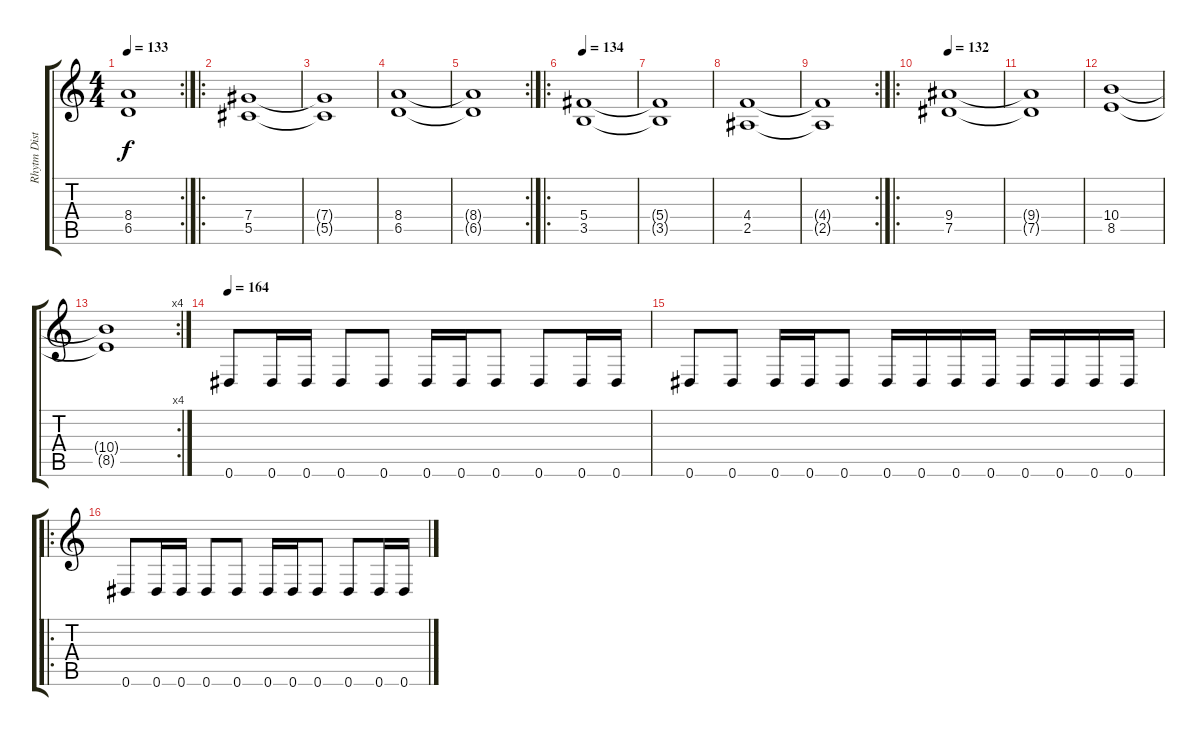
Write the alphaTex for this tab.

\track ("Rhytm Distortion" "Rhytm Dist") {instrument distortionguitar}
\staff {score tabs}
\tuning (Eb4 Bb3 Gb3 Db3 Ab2 Eb2) {hide}
\rc 2
\ts (4 4)
\tempo 133
\clef g2
\ks c
(8.4{t} 6.5{t}).1{dy f} |
\ro
(7.4 5.5).1 |
(7.4{t} 5.5{t}).1 |
(8.4 6.5).1 |
\rc 2
(8.4{t} 6.5{t}).1 |
\ro
\tempo 134
(5.4 3.5).1 |
(5.4{t} 3.5{t}).1 |
(4.4 2.5).1 |
\rc 2
(4.4{t} 2.5{t}).1 |
\ro
\tempo 132
(9.4 7.5).1 |
(9.4{t} 7.5{t}).1 |
(10.4 8.5).1 |
\rc 4
(10.4{t} 8.5{t}).1 |
\tempo 150
\tempo 164
0.6.8 0.6.16 0.6.16 0.6.8 0.6.8 0.6.16 0.6.16 0.6.8 0.6.8 0.6.16 0.6.16 |
0.6.8 0.6.8 0.6.16 0.6.16 0.6.8 0.6.16 0.6.16 0.6.16 0.6.16 0.6.16 0.6.16 0.6.16 0.6.16 |
\ro
0.6.8 0.6.16 0.6.16 0.6.8 0.6.8 0.6.16 0.6.16 0.6.8 0.6.8 0.6.16 0.6.16
